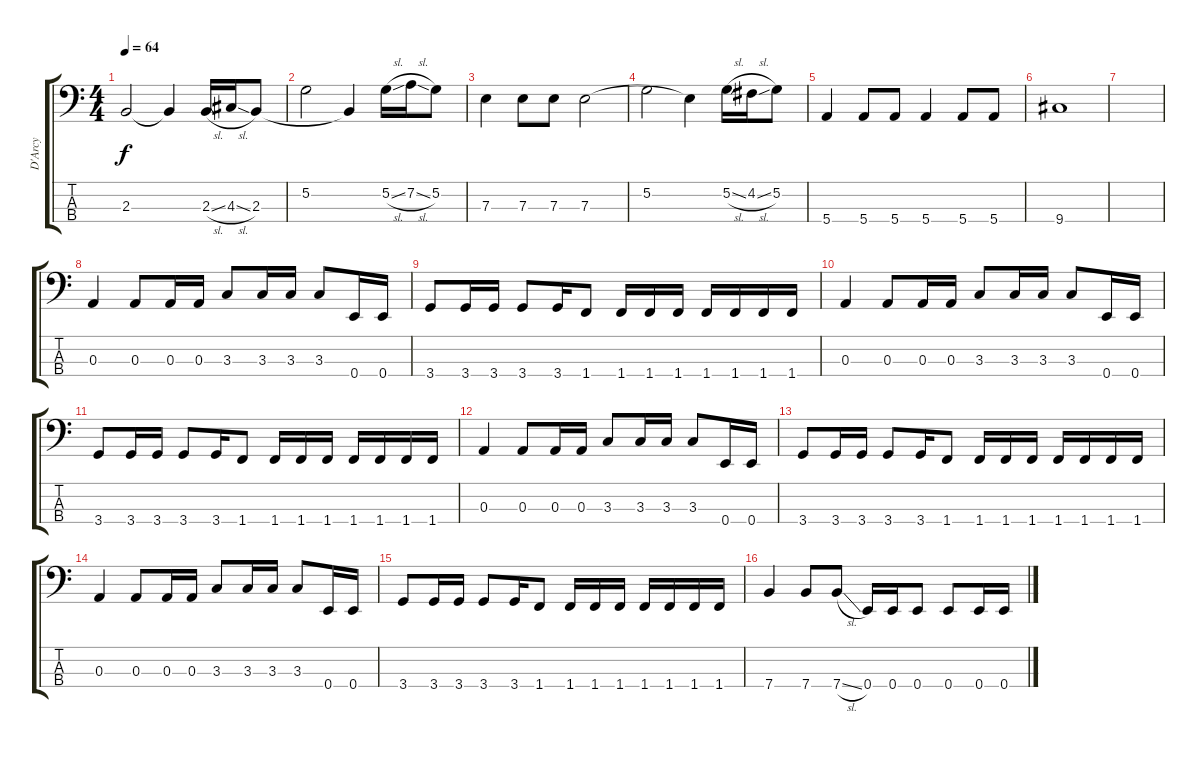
\track ("D'Arcy" "D'Arcy") {instrument electricbassfinger}
\staff {score tabs}
\tuning (G2 D2 A1 E1) {hide}
\ts (4 4)
\tempo 64
\clef f4
\ks c
2.3.2{dy f} 2.3{t}.4 2.3{sl}.16 4.3{sl}.16 2.3.8 |
5.2.2 2.3{t}.4 5.2{sl}.16 7.2{sl}.16 5.2.8 |
7.3.4 7.3.8 7.3.8 7.3.2 |
5.2.2 7.3{t}.4 5.2{sl}.16 4.2{sl}.16 5.2.8 |
5.4.4 5.4.8 5.4.8 5.4.4 5.4.8 5.4.8 |
9.4.1 |
|
0.3.4 0.3.8 0.3.16 0.3.16 3.3.8 3.3.16 3.3.16 3.3.8 0.4.16 0.4.16 |
3.4.8 3.4.16 3.4.16 3.4.8 3.4.16 1.4.8 1.4.16 1.4.16 1.4.16 1.4.16 1.4.16 1.4.16 1.4.16 |
0.3.4 0.3.8 0.3.16 0.3.16 3.3.8 3.3.16 3.3.16 3.3.8 0.4.16 0.4.16 |
3.4.8 3.4.16 3.4.16 3.4.8 3.4.16 1.4.8 1.4.16 1.4.16 1.4.16 1.4.16 1.4.16 1.4.16 1.4.16 |
0.3.4 0.3.8 0.3.16 0.3.16 3.3.8 3.3.16 3.3.16 3.3.8 0.4.16 0.4.16 |
3.4.8 3.4.16 3.4.16 3.4.8 3.4.16 1.4.8 1.4.16 1.4.16 1.4.16 1.4.16 1.4.16 1.4.16 1.4.16 |
0.3.4 0.3.8 0.3.16 0.3.16 3.3.8 3.3.16 3.3.16 3.3.8 0.4.16 0.4.16 |
3.4.8 3.4.16 3.4.16 3.4.8 3.4.16 1.4.8 1.4.16 1.4.16 1.4.16 1.4.16 1.4.16 1.4.16 1.4.16 |
7.4.4 7.4.8 7.4{sl}.8 0.4.16 0.4.16 0.4.8 0.4.8 0.4.16 0.4.16
